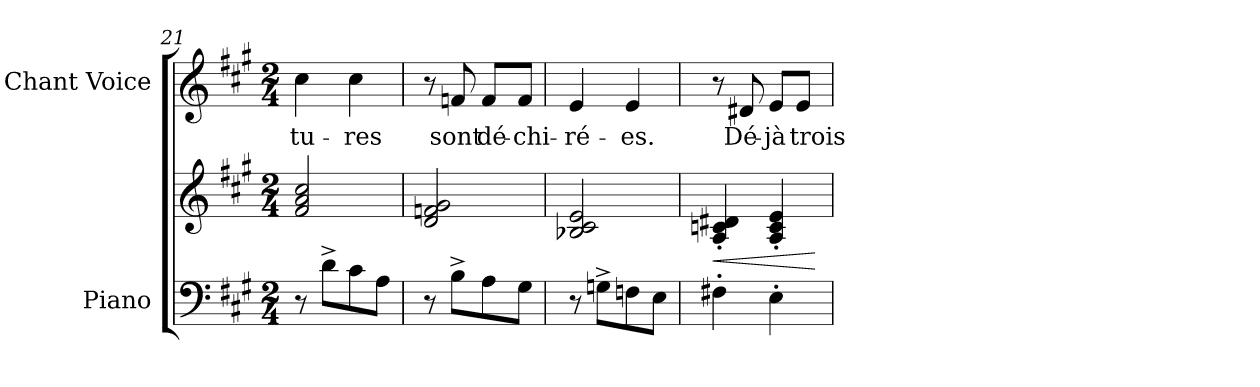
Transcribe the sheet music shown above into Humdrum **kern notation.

**kern	**kern	**dynam	**kern	**text
*part2	*part2	*part2	*part1	*part1
*staff3	*staff2	*staff2/3	*staff1	*staff1
*I"Piano	*	*	*I"Chant Voice	*
*I'Pno	*	*	*	*
*clefF4	*clefG2	*	*clefG2	*
*k[f#c#g#]	*k[f#c#g#]	*	*k[f#c#g#]	*
*M2/4	*M2/4	*	*M2/4	*
=21	=21	=21	=21	=21
8r	2f#/ 2a/ 2cc#/	.	4cc#\	-tu-
8d^\L	.	.	.	.
8c#\	.	.	4cc#\	-res
8A\J	.	.	.	.
=22	=22	=22	=22	=22
8r	2d/ 2fn/ 2g#/	.	8r	.
8B^\L	.	.	8fn/	sont
8A\	.	.	8f/L	dé-
8G#\J	.	.	8f/J	-chi-
=23	=23	=23	=23	=23
8r	2B-X/ 2c#/ 2e/	.	4e/	-ré-
8Gn^\L	.	.	.	.
8Fn\	.	.	4e/	-es.
8E\J	.	.	.	.
=24	=24	=24	=24	=24
!	!	!LO:HP:b	!	!
4F#X'\	4A/'> 4cn/'> 4d#X/'>	<	8r	.
.	.	.	8d#X/	Dé-
4E'\	4A/'> 4c/'> 4e/'>	.	8e/L	-jà
.	.	.	8e/J	trois
.	.	[	.	.
=	=	=	=	=
*-	*-	*-	*-	*-
